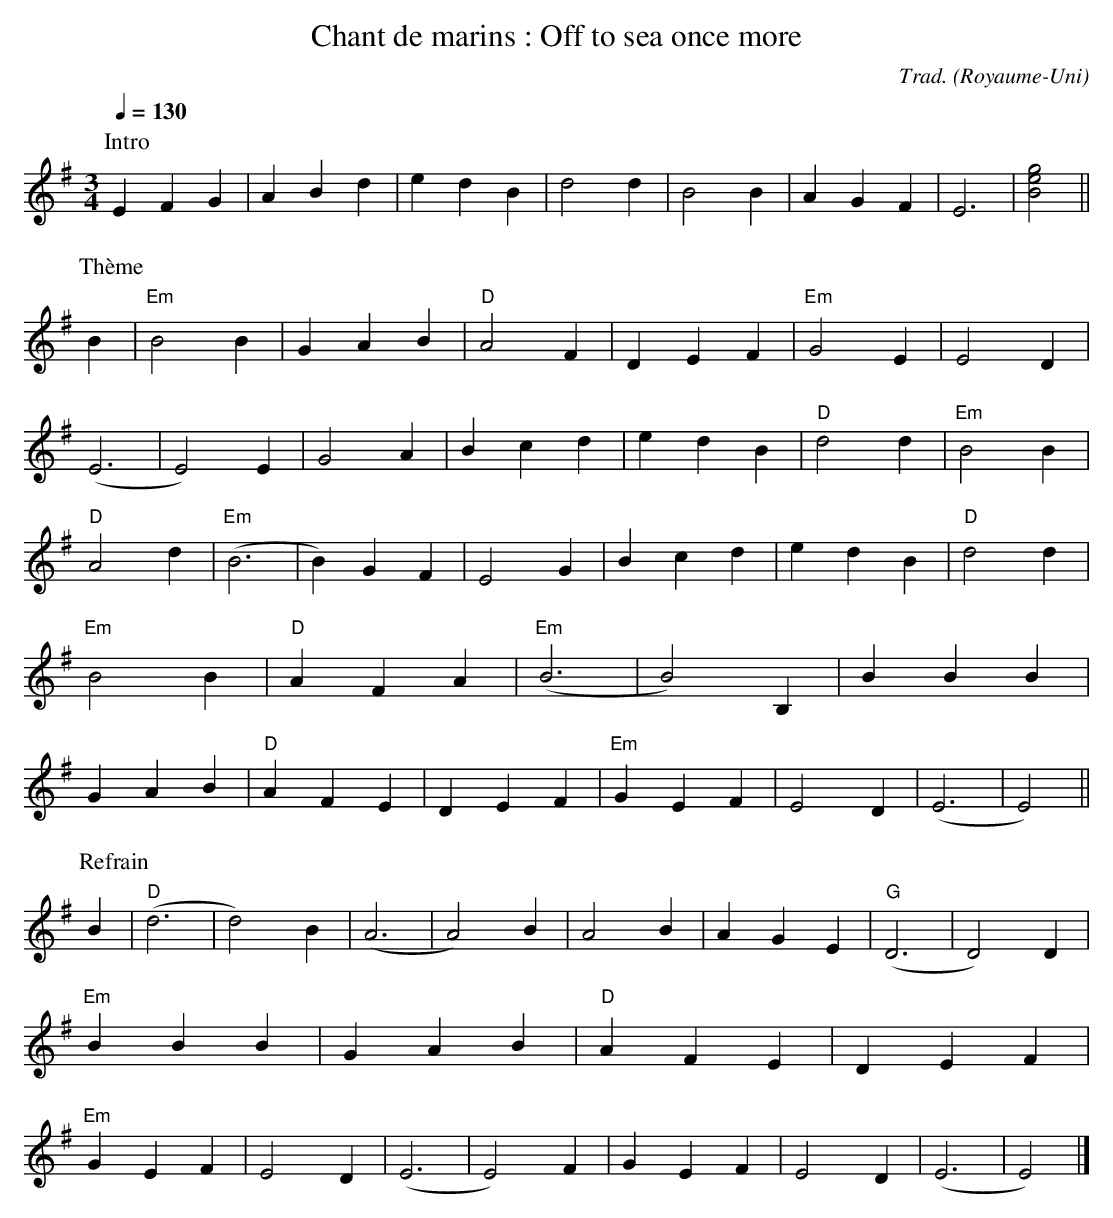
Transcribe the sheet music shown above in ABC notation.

X:1
T:Chant de marins : Off to sea once more
C:Trad.
O:Royaume-Uni
M:3/4
L:1/16
Q:1/4=130
K:G
P:Intro
E4 F4 G4 | A4 B4 d4 | e4 d4 B4 | d8 d4 | B8 B4 |\
A4 G4 F4 | E12 | [e8B8g8] ||
P:Thème
B4 | "Em"B8 B4 | G4 A4 B4 | "D"A8 F4 | D4 E4 F4 |\
"Em"G8 E4 | E8 D4 | (E12 | E8) E4 | G8 A4 |\
B4 c4 d4 | e4 d4 B4 | "D"d8 d4 | "Em"B8 B4 |\
"D"A8 d4 | "Em"(B12 | B4) G4 F4 | E8 G4 |\
B4 c4 d4 | e4 d4 B4 | "D"d8 d4 | "Em"B8 B4 | "D"A4 F4 A4 |\
"Em"(B12 | B8) B,4 | B4 B4 B4 | G4 A4 B4 | "D"A4 F4 E4 |\
D4 E4 F4 | "Em"G4 E4 F4 | E8 D4 | (E12 | E8) ||
P:Refrain
B4 | "D"(d12 | d8) B4 | (A12 | A8) B4 |\
A8 B4 | A4 G4 E4 | "G"(D12 | D8) D4 |\
"Em"B4 B4 B4 | G4 A4 B4 | "D"A4 F4 E4 | D4 E4 F4 | "Em"G4 E4 F4 |\
E8 D4 | (E12 | E8) F4 | G4 E4 F4 | E8 D4 | (E12 | E8) |]
